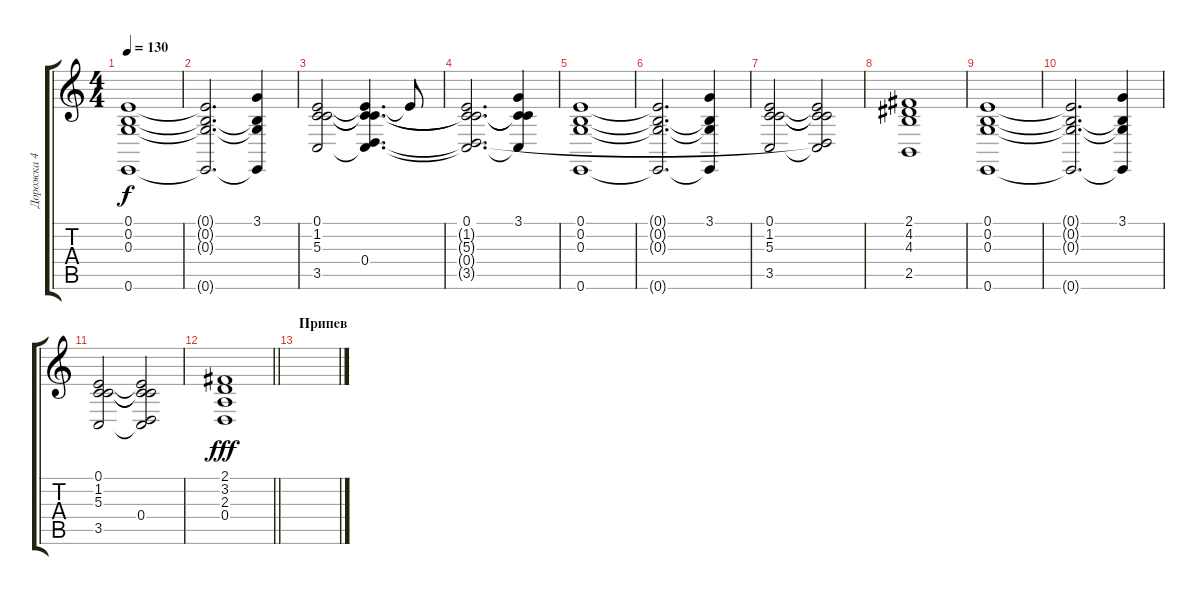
\track ("Дорожка 4" "Дорожка 4") {instrument stringensemble1}
\staff {score tabs}
\tuning (E4 B3 G3 D3 A2 E2) {hide}
\ts (4 4)
\tempo 130
\clef g2
\ks c
(0.1 0.2 0.3 0.6).1{dy f} |
(0.1{t} 0.2{t} 0.3{t} 0.6{t}).2{d} (3.1 0.2{t} 0.3{t} 0.6{t}).4 |
(0.1 1.2 5.3 3.5).2 (0.1{t} 1.2{t} 5.3{t} 0.4{t} 3.5{t}).4{d} 0.1{t}.8 |
(0.1 1.2{t} 5.3{t} 0.4{t} 3.5{t}).2{d} (3.1 1.2{t} 5.3{t} 3.5{t}).4 |
(0.1 0.2 0.3 0.6).1 |
(0.1{t} 0.2{t} 0.3{t} 0.6{t}).2{d} (3.1 0.2{t} 0.3{t} 0.6{t}).4 |
(0.1 1.2 5.3 3.5).2 (0.1{t} 1.2{t} 5.3{t} 0.4{t} 3.5{t}).2 |
(2.1 4.2 4.3 2.5).1 |
(0.1 0.2 0.3 0.6).1 |
(0.1{t} 0.2{t} 0.3{t} 0.6{t}).2{d} (3.1 0.2{t} 0.3{t} 0.6{t}).4 |
(0.1 1.2 5.3 3.5).2 (0.1{t} 1.2{t} 5.3{t} 0.4 3.5{t}).2 |
\barLineRight lightlight
(2.1 3.2 2.3 0.4).1{dy fff} |
\section ("" "Припев")
